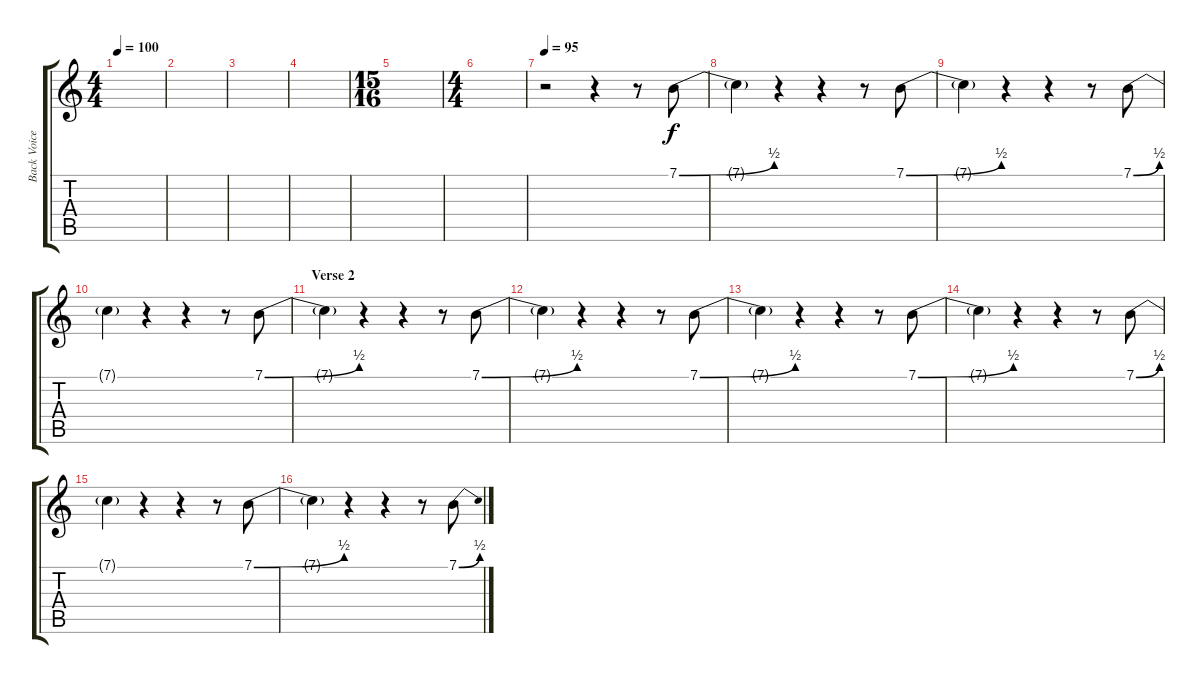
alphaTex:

\track ("Back Voices" "Back Voice") {instrument bassoon}
\staff {score tabs}
\tuning (E4 B3 G3 D3 A2 E2) {hide}
\ts (4 4)
\tempo 100
\clef g2
\ks c
|
|
|
|
\ts (15 16)
|
\ts (4 4)
|
\tempo 95
r.2 r.4 r.8 7.1{be (bend 0 0 60 2)}.8 |
7.1{t}.4 r.4 r.4 r.8 7.1{be (bend 0 0 60 2)}.8 |
7.1{t}.4 r.4 r.4 r.8 7.1{be (bend 0 0 60 2)}.8 |
7.1{t}.4 r.4 r.4 r.8 7.1{be (bend 0 0 60 2)}.8 |
\section ("" "Verse 2")
7.1{t}.4 r.4 r.4 r.8 7.1{be (bend 0 0 60 2)}.8 |
7.1{t}.4 r.4 r.4 r.8 7.1{be (bend 0 0 60 2)}.8 |
7.1{t}.4 r.4 r.4 r.8 7.1{be (bend 0 0 60 2)}.8 |
7.1{t}.4 r.4 r.4 r.8 7.1{be (bend 0 0 60 2)}.8 |
7.1{t}.4 r.4 r.4 r.8 7.1{be (bend 0 0 60 2)}.8 |
7.1{t}.4 r.4 r.4 r.8 7.1{be (bend 0 0 60 2)}.8
